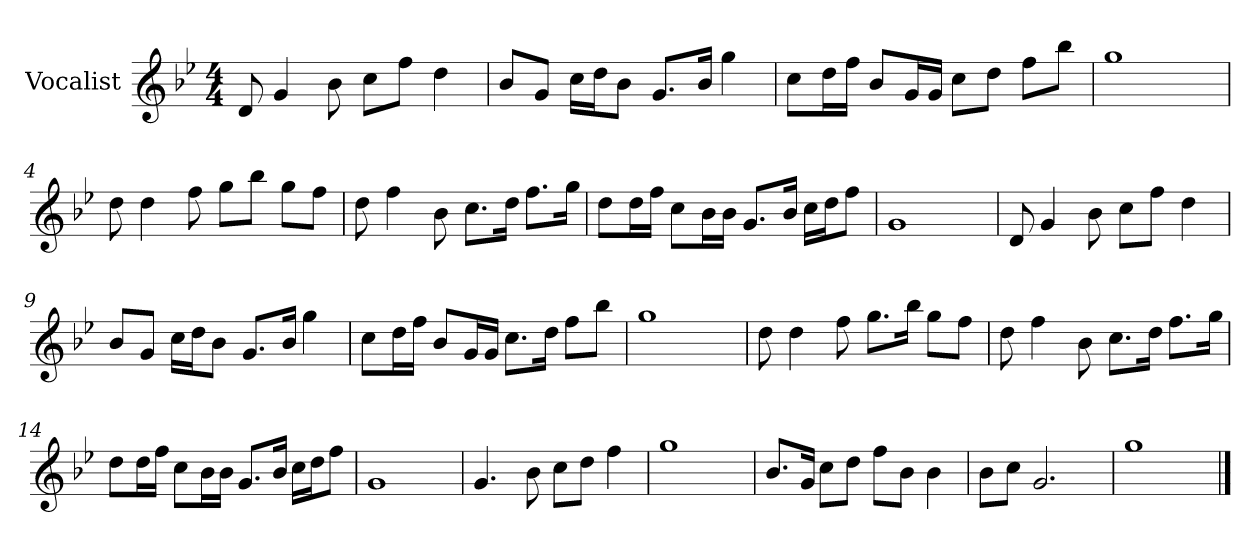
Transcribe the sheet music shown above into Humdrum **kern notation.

**kern
*part1
*staff1
*I"Vocalist
*k[b-e-]
*B-:
*M4/4
=
8d
4g
8b-
8ccL
8ffJ
4dd
=1
8b-L
8gJ
16ccLL
16ddJ
8b-J
8.gL
16b-Jk
4gg
=2
8ccL
16ddL
16ffJJ
8b-L
16gL
16gJJ
8ccL
8ddJ
8ffL
8bb-J
=3
1gg
=4
8dd
4dd
8ff
8ggL
8bb-J
8ggL
8ffJ
=5
8dd
4ff
8b-
8.ccL
16ddJk
8.ffL
16ggJk
=6
8ddL
16ddL
16ffJJ
8ccL
16b-L
16b-JJ
8.gL
16b-Jk
16ccLL
16ddJ
8ffJ
=7
1g
=8
8d
4g
8b-
8ccL
8ffJ
4dd
=9
8b-L
8gJ
16ccLL
16ddJ
8b-J
8.gL
16b-Jk
4gg
=10
8ccL
16ddL
16ffJJ
8b-L
16gL
16gJJ
8.ccL
16ddJk
8ffL
8bb-J
=11
1gg
=12
8dd
4dd
8ff
8.ggL
16bb-Jk
8ggL
8ffJ
=13
8dd
4ff
8b-
8.ccL
16ddJk
8.ffL
16ggJk
=14
8ddL
16ddL
16ffJJ
8ccL
16b-L
16b-JJ
8.gL
16b-Jk
16ccLL
16ddJ
8ffJ
=15
1g
=16
4.g
8b-
8ccL
8ddJ
4ff
=17
1gg
=18
8.b-L
16gJk
8ccL
8ddJ
8ffL
8b-J
4b-
=19
8b-L
8ccJ
2.g
=20
1gg
==
*-
